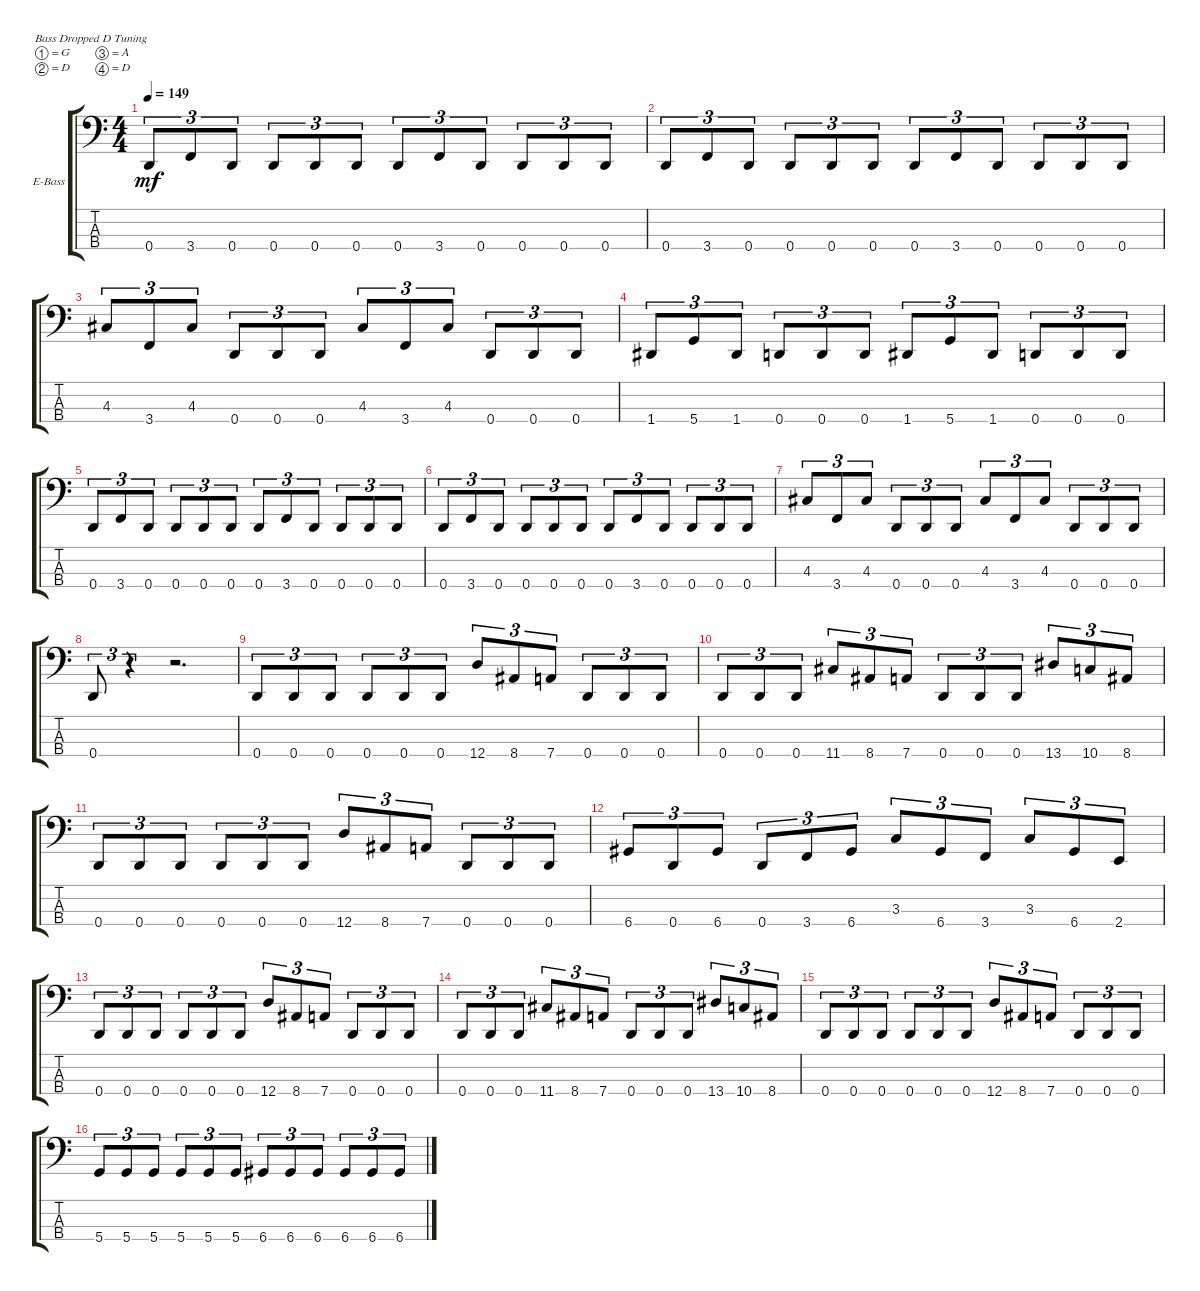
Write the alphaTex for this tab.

\defaultSystemsLayout 4
\bracketExtendMode groupsimilarinstruments
\firstSystemTrackNameOrientation horizontal
\otherSystemsTrackNameOrientation horizontal
\track ("John Campbell" "E-Bass") {instrument electricbassfinger}
\staff {score tabs}
\tuning (G2 D2 A1 D1)
\ts (4 4)
\tempo 149
\clef f4
\scale
0.333333
\ks c
0.4.8{tu (3 2) dy mf} 3.4.8{tu (3 2)} 0.4.8{tu (3 2)} 0.4.8{tu (3 2)} 0.4.8{tu (3 2)} 0.4.8{tu (3 2)} 0.4.8{tu (3 2)} 3.4.8{tu (3 2)} 0.4.8{tu (3 2)} 0.4.8{tu (3 2)} 0.4.8{tu (3 2)} 0.4.8{tu (3 2)} |
\scale
0.333333 0.4.8{tu (3 2)} 3.4.8{tu (3 2)} 0.4.8{tu (3 2)} 0.4.8{tu (3 2)} 0.4.8{tu (3 2)} 0.4.8{tu (3 2)} 0.4.8{tu (3 2)} 3.4.8{tu (3 2)} 0.4.8{tu (3 2)} 0.4.8{tu (3 2)} 0.4.8{tu (3 2)} 0.4.8{tu (3 2)} |
\scale
0.333333 4.3.8{tu (3 2)} 3.4.8{tu (3 2)} 4.3.8{tu (3 2)} 0.4.8{tu (3 2)} 0.4.8{tu (3 2)} 0.4.8{tu (3 2)} 4.3.8{tu (3 2)} 3.4.8{tu (3 2)} 4.3.8{tu (3 2)} 0.4.8{tu (3 2)} 0.4.8{tu (3 2)} 0.4.8{tu (3 2)} |
\scale
0.333333 1.4.8{tu (3 2)} 5.4.8{tu (3 2)} 1.4.8{tu (3 2)} 0.4.8{tu (3 2)} 0.4.8{tu (3 2)} 0.4.8{tu (3 2)} 1.4.8{tu (3 2)} 5.4.8{tu (3 2)} 1.4.8{tu (3 2)} 0.4.8{tu (3 2)} 0.4.8{tu (3 2)} 0.4.8{tu (3 2)} |
\scale
0.333333 0.4.8{tu (3 2)} 3.4.8{tu (3 2)} 0.4.8{tu (3 2)} 0.4.8{tu (3 2)} 0.4.8{tu (3 2)} 0.4.8{tu (3 2)} 0.4.8{tu (3 2)} 3.4.8{tu (3 2)} 0.4.8{tu (3 2)} 0.4.8{tu (3 2)} 0.4.8{tu (3 2)} 0.4.8{tu (3 2)} |
\scale
0.333333 0.4.8{tu (3 2)} 3.4.8{tu (3 2)} 0.4.8{tu (3 2)} 0.4.8{tu (3 2)} 0.4.8{tu (3 2)} 0.4.8{tu (3 2)} 0.4.8{tu (3 2)} 3.4.8{tu (3 2)} 0.4.8{tu (3 2)} 0.4.8{tu (3 2)} 0.4.8{tu (3 2)} 0.4.8{tu (3 2)} |
\scale
0.333333 4.3.8{tu (3 2)} 3.4.8{tu (3 2)} 4.3.8{tu (3 2)} 0.4.8{tu (3 2)} 0.4.8{tu (3 2)} 0.4.8{tu (3 2)} 4.3.8{tu (3 2)} 3.4.8{tu (3 2)} 4.3.8{tu (3 2)} 0.4.8{tu (3 2)} 0.4.8{tu (3 2)} 0.4.8{tu (3 2)} |
\scale
0.333333 0.4.8{tu (3 2)} r.4{tu (3 2)} r.2{d} |
\scale
0.333333 0.4.8{tu (3 2)} 0.4.8{tu (3 2)} 0.4.8{tu (3 2)} 0.4.8{tu (3 2)} 0.4.8{tu (3 2)} 0.4.8{tu (3 2)} 12.4.8{tu (3 2)} 8.4.8{tu (3 2)} 7.4.8{tu (3 2)} 0.4.8{tu (3 2)} 0.4.8{tu (3 2)} 0.4.8{tu (3 2)} |
\scale
0.333333 0.4.8{tu (3 2)} 0.4.8{tu (3 2)} 0.4.8{tu (3 2)} 11.4.8{tu (3 2)} 8.4.8{tu (3 2)} 7.4.8{tu (3 2)} 0.4.8{tu (3 2)} 0.4.8{tu (3 2)} 0.4.8{tu (3 2)} 13.4.8{tu (3 2)} 10.4.8{tu (3 2)} 8.4.8{tu (3 2)} |
\scale
0.333333 0.4.8{tu (3 2)} 0.4.8{tu (3 2)} 0.4.8{tu (3 2)} 0.4.8{tu (3 2)} 0.4.8{tu (3 2)} 0.4.8{tu (3 2)} 12.4.8{tu (3 2)} 8.4.8{tu (3 2)} 7.4.8{tu (3 2)} 0.4.8{tu (3 2)} 0.4.8{tu (3 2)} 0.4.8{tu (3 2)} |
\scale
0.333333 6.4.8{tu (3 2)} 0.4.8{tu (3 2)} 6.4.8{tu (3 2)} 0.4.8{tu (3 2)} 3.4.8{tu (3 2)} 6.4.8{tu (3 2)} 3.3.8{tu (3 2)} 6.4.8{tu (3 2)} 3.4.8{tu (3 2)} 3.3.8{tu (3 2)} 6.4.8{tu (3 2)} 2.4.8{tu (3 2)} |
\scale
0.333333 0.4.8{tu (3 2)} 0.4.8{tu (3 2)} 0.4.8{tu (3 2)} 0.4.8{tu (3 2)} 0.4.8{tu (3 2)} 0.4.8{tu (3 2)} 12.4.8{tu (3 2)} 8.4.8{tu (3 2)} 7.4.8{tu (3 2)} 0.4.8{tu (3 2)} 0.4.8{tu (3 2)} 0.4.8{tu (3 2)} |
\scale
0.333333 0.4.8{tu (3 2)} 0.4.8{tu (3 2)} 0.4.8{tu (3 2)} 11.4.8{tu (3 2)} 8.4.8{tu (3 2)} 7.4.8{tu (3 2)} 0.4.8{tu (3 2)} 0.4.8{tu (3 2)} 0.4.8{tu (3 2)} 13.4.8{tu (3 2)} 10.4.8{tu (3 2)} 8.4.8{tu (3 2)} |
\scale
0.333333 0.4.8{tu (3 2)} 0.4.8{tu (3 2)} 0.4.8{tu (3 2)} 0.4.8{tu (3 2)} 0.4.8{tu (3 2)} 0.4.8{tu (3 2)} 12.4.8{tu (3 2)} 8.4.8{tu (3 2)} 7.4.8{tu (3 2)} 0.4.8{tu (3 2)} 0.4.8{tu (3 2)} 0.4.8{tu (3 2)} |
\scale
0.333333 5.4.8{tu (3 2)} 5.4.8{tu (3 2)} 5.4.8{tu (3 2)} 5.4.8{tu (3 2)} 5.4.8{tu (3 2)} 5.4.8{tu (3 2)} 6.4.8{tu (3 2)} 6.4.8{tu (3 2)} 6.4.8{tu (3 2)} 6.4.8{tu (3 2)} 6.4.8{tu (3 2)} 6.4.8{tu (3 2)}
